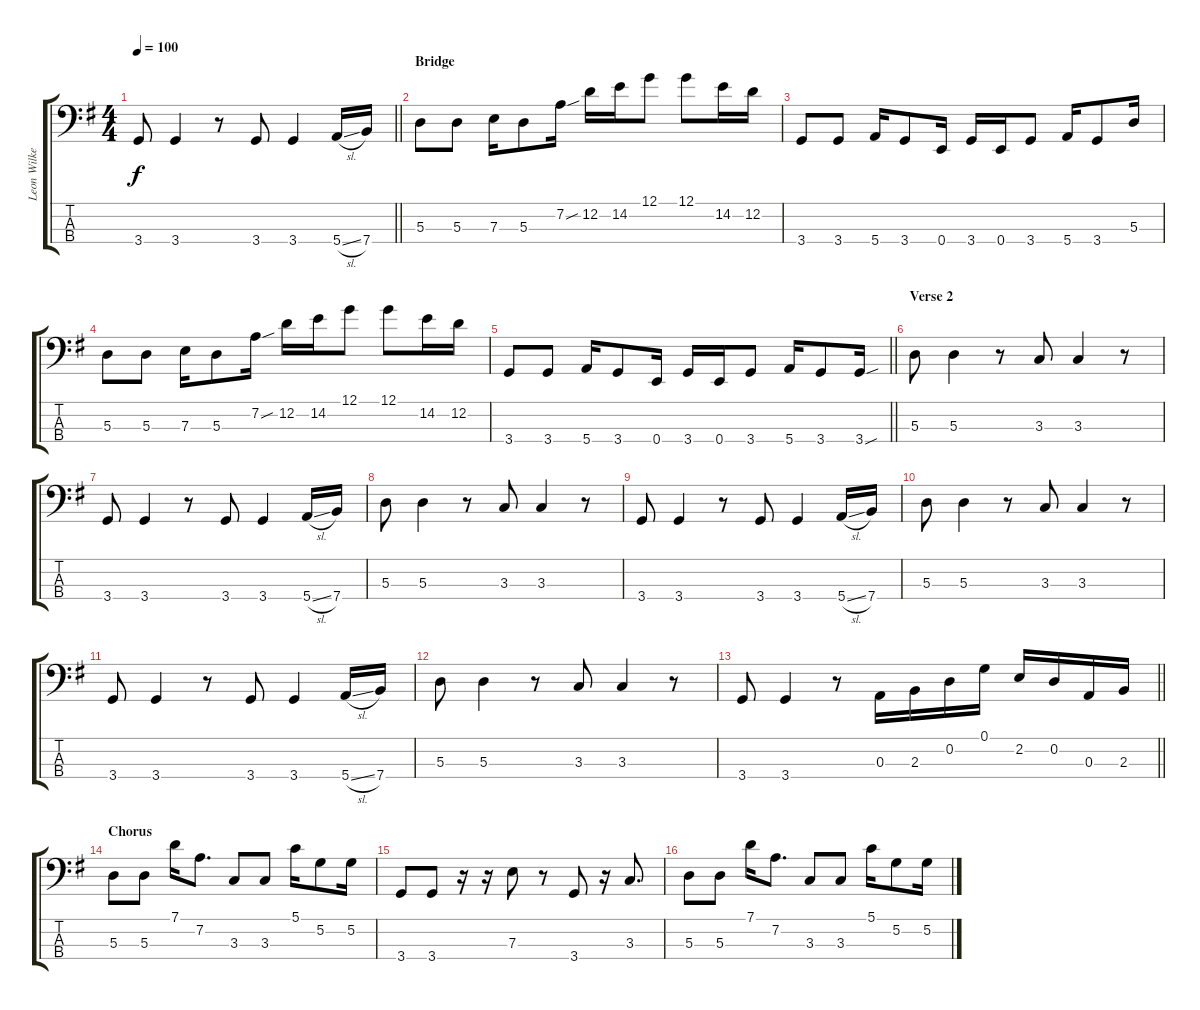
\track ("Leon Wilkeson" "Leon Wilke") {instrument electricbasspick}
\staff {score tabs}
\tuning (G2 D2 A1 E1) {hide}
\ts (4 4)
\tempo 100
\clef f4
\barLineRight lightlight
\ks g
3.4.8{dy f} 3.4.4 r.8 3.4.8 3.4.4 5.4{sl}.16 7.4.16 |
\section ("" "Bridge")
5.3.8 5.3.8 7.3.16 5.3.8 7.2{sou}.16 12.2.16 14.2.16 12.1.8 12.1.8 14.2.16 12.2.16 |
3.4.8 3.4.8 5.4.16 3.4.8 0.4.16 3.4.16 0.4.16 3.4.8 5.4.16 3.4.8 5.3.16 |
5.3.8 5.3.8 7.3.16 5.3.8 7.2{sou}.16 12.2.16 14.2.16 12.1.8 12.1.8 14.2.16 12.2.16 |
\barLineRight lightlight
3.4.8 3.4.8 5.4.16 3.4.8 0.4.16 3.4.16 0.4.16 3.4.8 5.4.16 3.4.8 3.4{sou}.16 |
\section ("" "Verse 2")
5.3.8 5.3.4 r.8 3.3.8 3.3.4 r.8 |
3.4.8 3.4.4 r.8 3.4.8 3.4.4 5.4{sl}.16 7.4.16 |
5.3.8 5.3.4 r.8 3.3.8 3.3.4 r.8 |
3.4.8 3.4.4 r.8 3.4.8 3.4.4 5.4{sl}.16 7.4.16 |
5.3.8 5.3.4 r.8 3.3.8 3.3.4 r.8 |
3.4.8 3.4.4 r.8 3.4.8 3.4.4 5.4{sl}.16 7.4.16 |
5.3.8 5.3.4 r.8 3.3.8 3.3.4 r.8 |
\barLineRight lightlight
3.4.8 3.4.4 r.8 0.3.16 2.3.16 0.2.16 0.1.16 2.2.16 0.2.16 0.3.16 2.3.16 |
\section ("" "Chorus")
5.3.8 5.3.8 7.1.16 7.2.8{d} 3.3.8 3.3.8 5.1.16 5.2.8 5.2.16 |
3.4.8 3.4.8 r.16 r.16 7.3.8 r.8 3.4.8 r.16 3.3.8{d} |
5.3.8 5.3.8 7.1.16 7.2.8{d} 3.3.8 3.3.8 5.1.16 5.2.8 5.2.16
